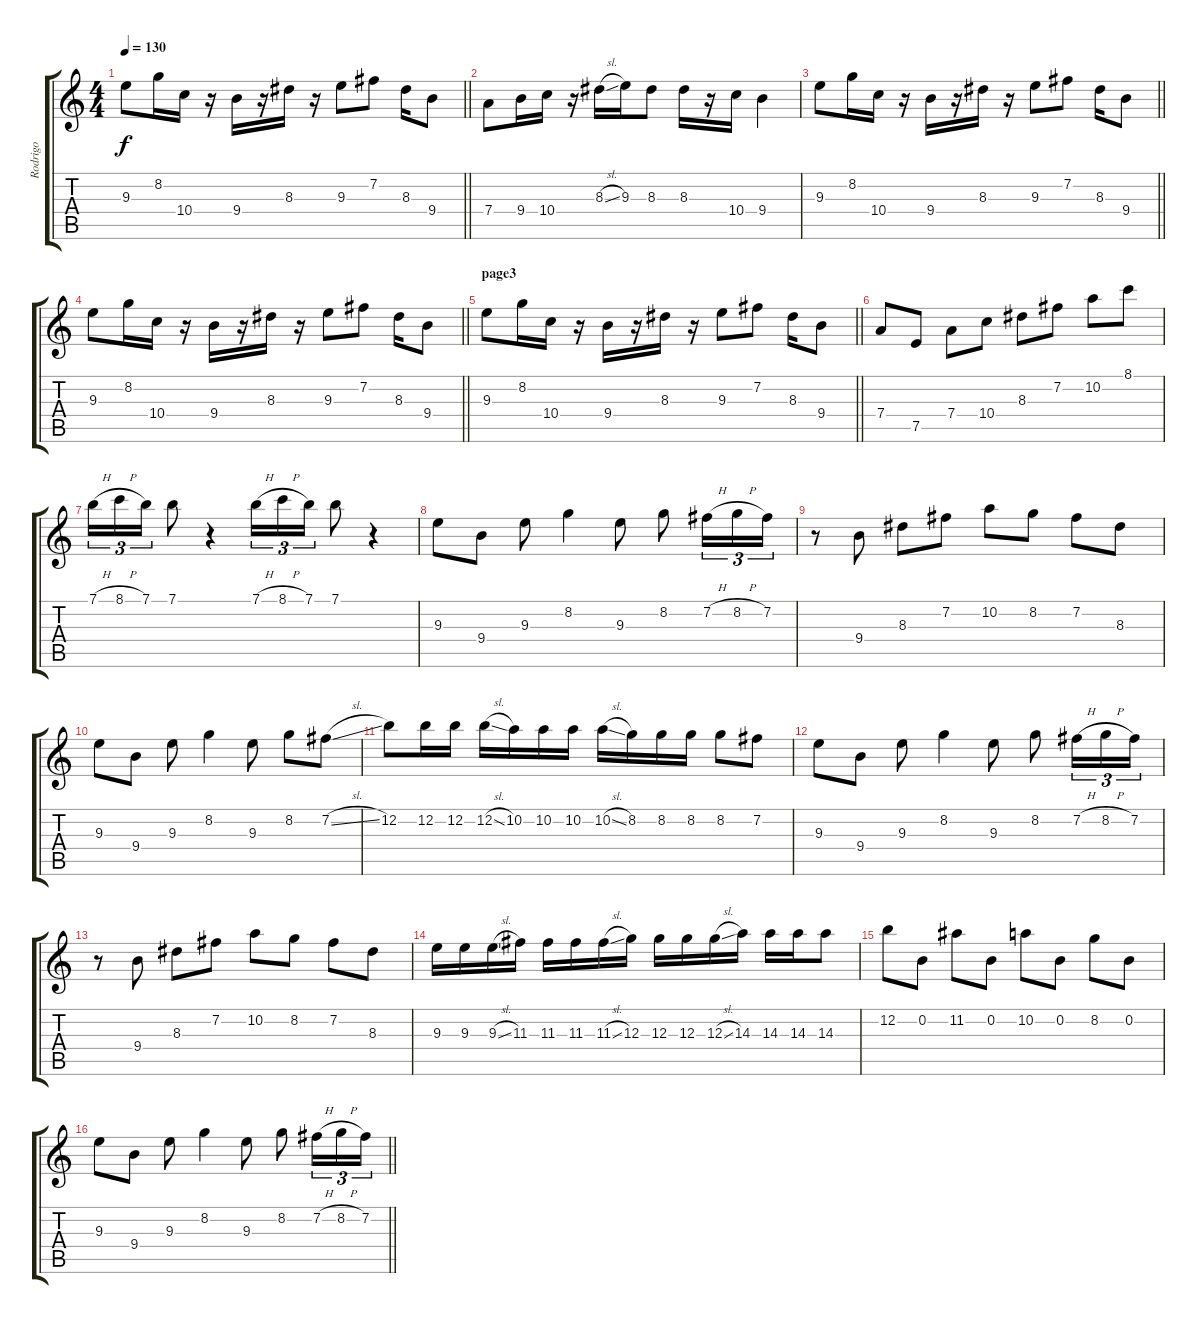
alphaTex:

\track ("Rodrigo" "Rodrigo") {instrument acousticguitarsteel}
\staff {score tabs}
\tuning (E4 B3 G3 D3 A2 E2) {hide}
\ts (4 4)
\tempo 130
\clef g2
\barLineRight lightlight
\ks c
9.3.8{dy f} 8.2.16 10.4.16 r.16 9.4.16 r.16 8.3.16 r.16 9.3.8 7.2.8 8.3.16 9.4.8 |
7.4.8 9.4.16 10.4.16 r.16 8.3{sl}.16 9.3.16 8.3.8 8.3.16 r.16 10.4.16 9.4.4 |
\barLineRight lightlight
9.3.8 8.2.16 10.4.16 r.16 9.4.16 r.16 8.3.16 r.16 9.3.8 7.2.8 8.3.16 9.4.8 |
\barLineRight lightlight
9.3.8 8.2.16 10.4.16 r.16 9.4.16 r.16 8.3.16 r.16 9.3.8 7.2.8 8.3.16 9.4.8 |
\section ("" "page3")
\barLineRight lightlight
9.3.8 8.2.16 10.4.16 r.16 9.4.16 r.16 8.3.16 r.16 9.3.8 7.2.8 8.3.16 9.4.8 |
7.4.8 7.5.8 7.4.8 10.4.8 8.3.8 7.2.8 10.2.8 8.1.8 |
7.1{h}.16{tu (3 2)} 8.1{h}.16{tu (3 2)} 7.1.16{tu (3 2)} 7.1.8 r.4 7.1{h}.16{tu (3 2)} 8.1{h}.16{tu (3 2)} 7.1.16{tu (3 2)} 7.1.8 r.4 |
9.3.8 9.4.8 9.3.8 8.2.4 9.3.8 8.2.8 7.2{h}.16{tu (3 2)} 8.2{h}.16{tu (3 2)} 7.2.16{tu (3 2)} |
r.8 9.4.8 8.3.8 7.2.8 10.2.8 8.2.8 7.2.8 8.3.8 |
9.3.8 9.4.8 9.3.8 8.2.4 9.3.8 8.2.8 7.2{sl}.8 |
12.2.8 12.2.16 12.2.16 12.2{sl}.16 10.2.16 10.2.16 10.2.16 10.2{sl}.16 8.2.16 8.2.16 8.2.16 8.2.8 7.2.8 |
9.3.8 9.4.8 9.3.8 8.2.4 9.3.8 8.2.8 7.2{h}.16{tu (3 2)} 8.2{h}.16{tu (3 2)} 7.2.16{tu (3 2)} |
r.8 9.4.8 8.3.8 7.2.8 10.2.8 8.2.8 7.2.8 8.3.8 |
9.3.16 9.3.16 9.3{sl}.16 11.3.16 11.3.16 11.3.16 11.3{sl}.16 12.3.16 12.3.16 12.3.16 12.3{sl}.16 14.3.16 14.3.16 14.3.16 14.3.8 |
12.2.8 0.2.8 11.2.8 0.2.8 10.2.8 0.2.8 8.2.8 0.2.8 |
\barLineRight lightlight
9.3.8 9.4.8 9.3.8 8.2.4 9.3.8 8.2.8 7.2{h}.16{tu (3 2)} 8.2{h}.16{tu (3 2)} 7.2.16{tu (3 2)}
